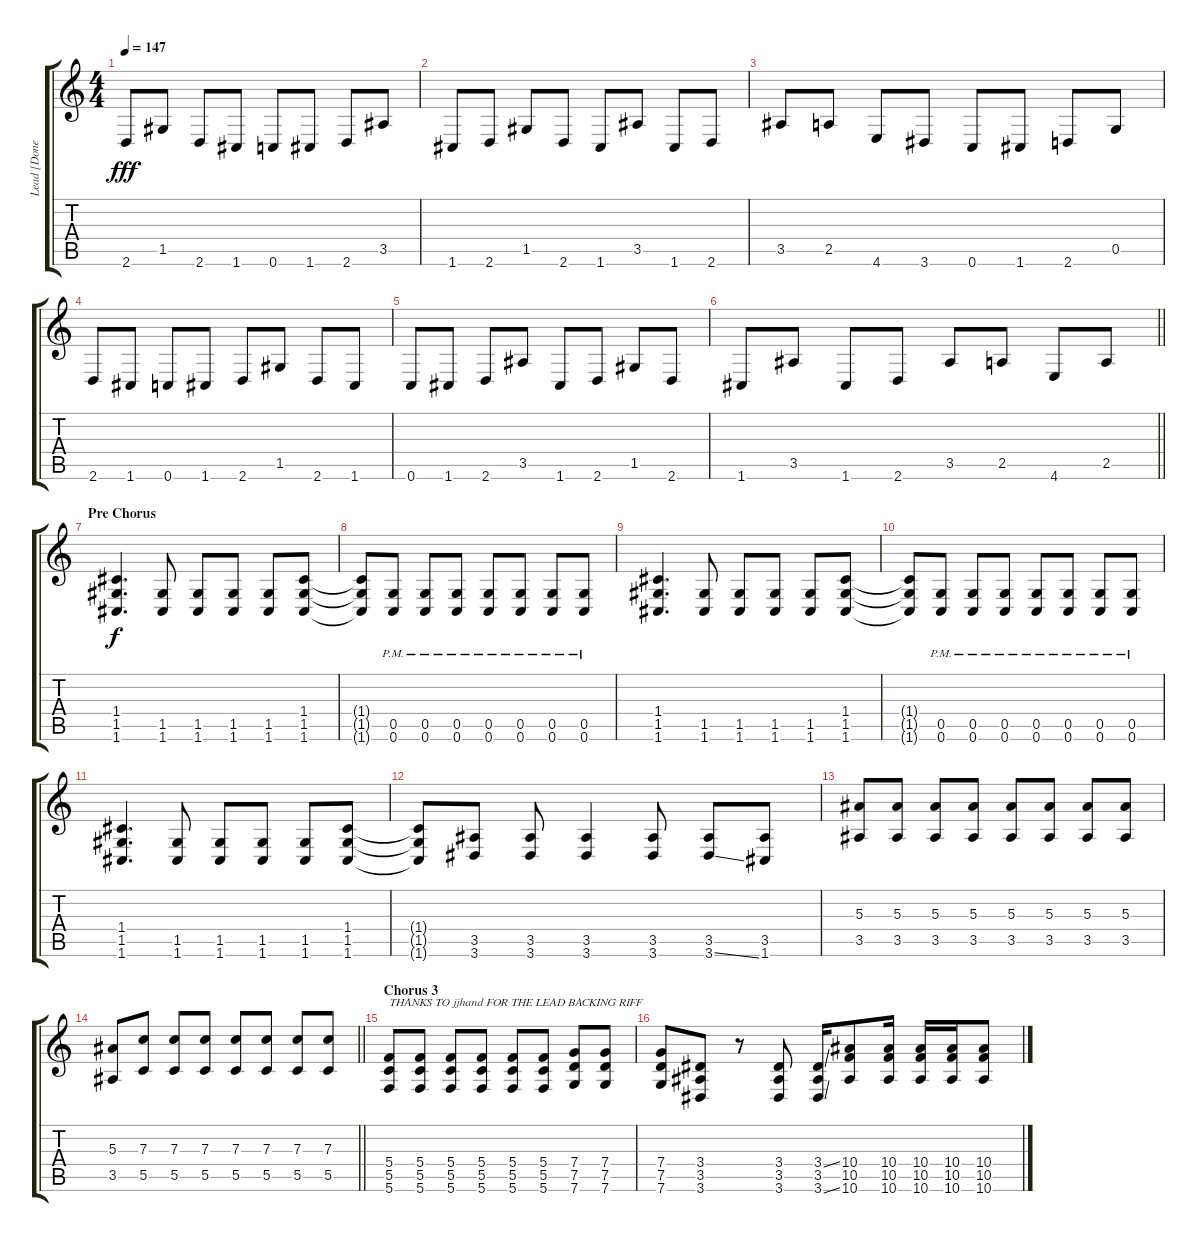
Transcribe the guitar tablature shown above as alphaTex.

\track ("Lead [Donegan]" "Lead [Done") {instrument distortionguitar}
\staff {score tabs}
\tuning (D4 A3 F3 C3 G2 C2) {hide}
\ts (4 4)
\tempo 147
\clef g2
\ks c
2.6.8{dy fff} 1.5.8 2.6.8 1.6.8 0.6.8 1.6.8 2.6.8 3.5.8 |
1.6.8 2.6.8 1.5.8 2.6.8 1.6.8 3.5.8 1.6.8 2.6.8 |
3.5.8 2.5.8 4.6.8 3.6.8 0.6.8 1.6.8 2.6.8 0.5.8 |
2.6.8 1.6.8 0.6.8 1.6.8 2.6.8 1.5.8 2.6.8 1.6.8 |
0.6.8 1.6.8 2.6.8 3.5.8 1.6.8 2.6.8 1.5.8 2.6.8 |
\barLineRight lightlight
1.6.8 3.5.8 1.6.8 2.6.8 3.5.8 2.5.8 4.6.8 2.5.8 |
\section ("" "Pre Chorus")
(1.4 1.5 1.6).4{d dy f} (1.5 1.6).8 (1.5 1.6).8 (1.5 1.6).8 (1.5 1.6).8 (1.4 1.5 1.6).8 |
(1.4{t} 1.5{t} 1.6{t}).8 (0.5{pm} 0.6{pm}).8 (0.5{pm} 0.6{pm}).8 (0.5{pm} 0.6{pm}).8 (0.5{pm} 0.6{pm}).8 (0.5{pm} 0.6{pm}).8 (0.5{pm} 0.6{pm}).8 (0.5{pm} 0.6{pm}).8 |
(1.4 1.5 1.6).4{d} (1.5 1.6).8 (1.5 1.6).8 (1.5 1.6).8 (1.5 1.6).8 (1.4 1.5 1.6).8 |
(1.4{t} 1.5{t} 1.6{t}).8 (0.5{pm} 0.6{pm}).8 (0.5{pm} 0.6{pm}).8 (0.5{pm} 0.6{pm}).8 (0.5{pm} 0.6{pm}).8 (0.5{pm} 0.6{pm}).8 (0.5{pm} 0.6{pm}).8 (0.5{pm} 0.6{pm}).8 |
(1.4 1.5 1.6).4{d} (1.5 1.6).8 (1.5 1.6).8 (1.5 1.6).8 (1.5 1.6).8 (1.4 1.5 1.6).8 |
(1.4{t} 1.5{t} 1.6{t}).8 (3.5 3.6).8 (3.5 3.6).8 (3.5 3.6).4 (3.5 3.6).8 (3.5 3.6{ss}).8 (3.5 1.6).8 |
(5.3 3.5).8 (5.3 3.5).8 (5.3 3.5).8 (5.3 3.5).8 (5.3 3.5).8 (5.3 3.5).8 (5.3 3.5).8 (5.3 3.5).8 |
\barLineRight lightlight
(5.3 3.5).8 (7.3 5.5).8 (7.3 5.5).8 (7.3 5.5).8 (7.3 5.5).8 (7.3 5.5).8 (7.3 5.5).8 (7.3 5.5).8 |
\section ("" "Chorus 3")
(5.4 5.5 5.6).8{txt "THANKS TO jjhand FOR THE LEAD BACKING RIFF"} (5.4 5.5 5.6).8 (5.4 5.5 5.6).8 (5.4 5.5 5.6).8 (5.4 5.5 5.6).8 (5.4 5.5 5.6).8 (7.4 7.5 7.6).8 (7.4 7.5 7.6).8 |
(7.4 7.5 7.6).8 (3.4 3.5 3.6).8 r.8 (3.4 3.5 3.6).8 (3.4{ss} 3.5 3.6{ss}).16 (10.4 10.5 10.6).8 (10.4 10.5 10.6).16 (10.4 10.5 10.6).16 (10.4 10.5 10.6).16 (10.4 10.5 10.6).8
